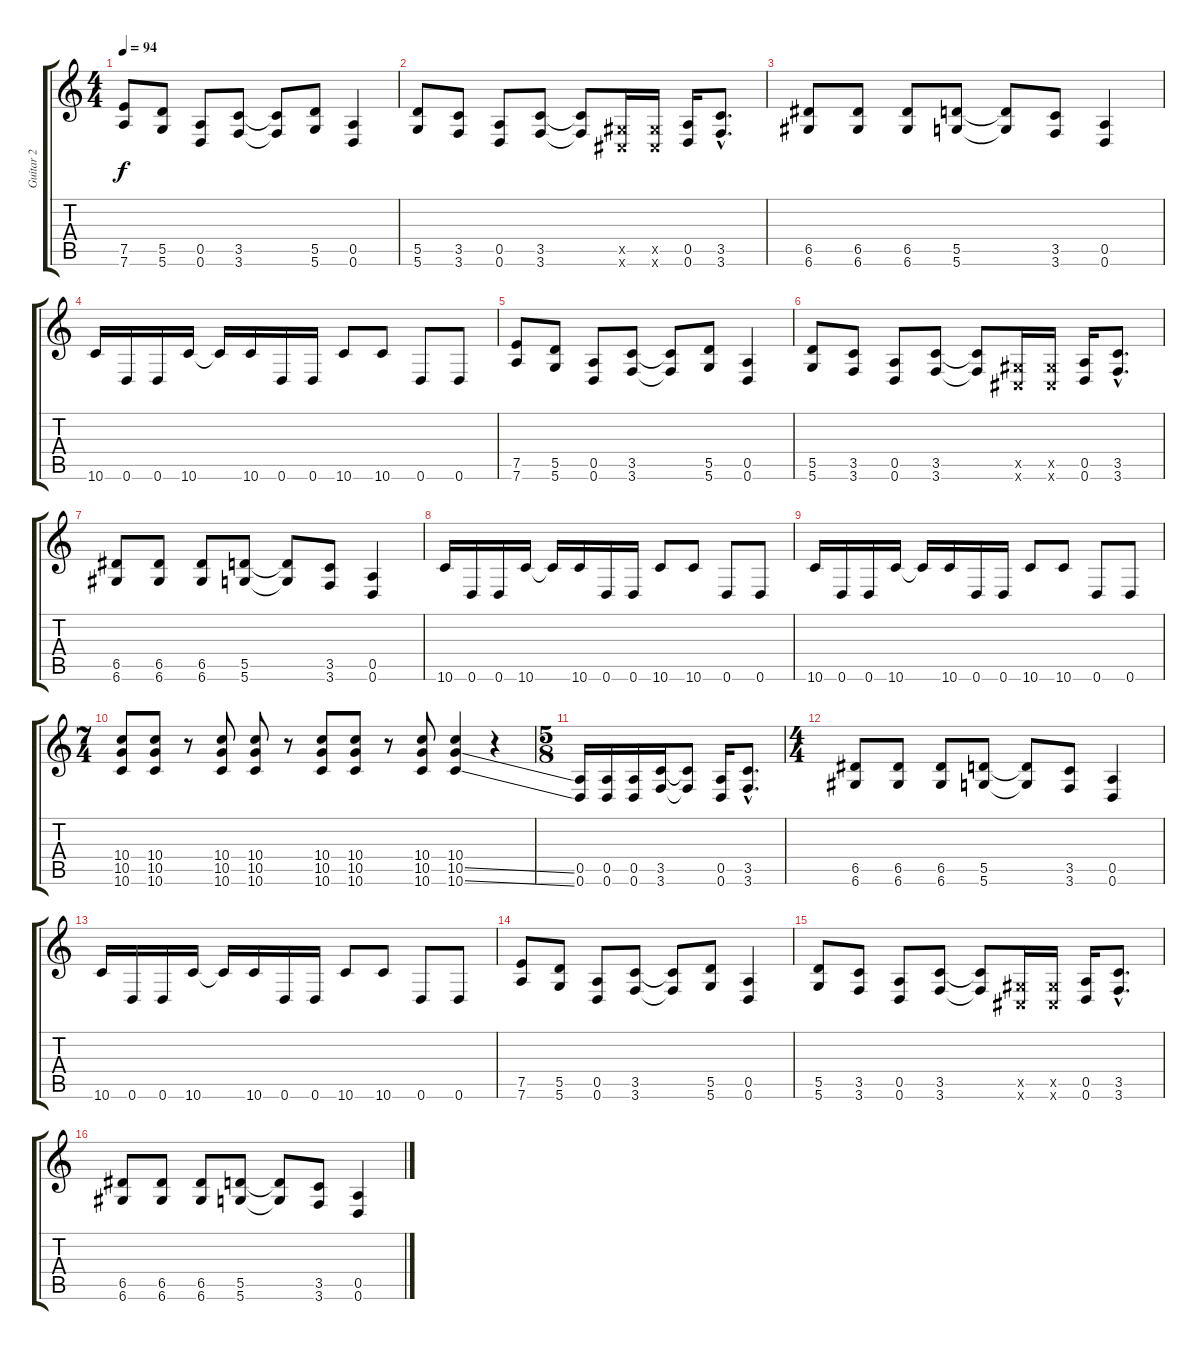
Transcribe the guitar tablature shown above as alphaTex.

\track ("Guitar 2" "Guitar 2") {instrument distortionguitar}
\staff {score tabs}
\tuning (E4 B3 G3 D3 A2 D2) {hide}
\ts (4 4)
\tempo 94
\clef g2
\ks c
(7.5 7.6).8{dy f} (5.5 5.6).8 (0.5 0.6).8 (3.5 3.6).8 (3.5{t} 3.6{t}).8 (5.5 5.6).8 (0.5 0.6).4 |
(5.5 5.6).8 (3.5 3.6).8 (0.5 0.6).8 (3.5 3.6).8 (3.5{t} 3.6{t}).8 (-1.5{x} -1.6{x}).16 (-1.5{x} -1.6{x}).16 (0.5 0.6).16 (3.5{hac} 3.6{hac}).8{d} |
(6.5 6.6).8 (6.5 6.6).8 (6.5 6.6).8 (5.5 5.6).8 (5.5{t} 5.6{t}).8 (3.5 3.6).8 (0.5 0.6).4 |
10.6.16 0.6.16 0.6.16 10.6.16 10.6{t}.16 10.6.16 0.6.16 0.6.16 10.6.8 10.6.8 0.6.8 0.6.8 |
(7.5 7.6).8 (5.5 5.6).8 (0.5 0.6).8 (3.5 3.6).8 (3.5{t} 3.6{t}).8 (5.5 5.6).8 (0.5 0.6).4 |
(5.5 5.6).8 (3.5 3.6).8 (0.5 0.6).8 (3.5 3.6).8 (3.5{t} 3.6{t}).8 (-1.5{x} -1.6{x}).16 (-1.5{x} -1.6{x}).16 (0.5 0.6).16 (3.5{hac} 3.6{hac}).8{d} |
(6.5 6.6).8 (6.5 6.6).8 (6.5 6.6).8 (5.5 5.6).8 (5.5{t} 5.6{t}).8 (3.5 3.6).8 (0.5 0.6).4 |
10.6.16 0.6.16 0.6.16 10.6.16 10.6{t}.16 10.6.16 0.6.16 0.6.16 10.6.8 10.6.8 0.6.8 0.6.8 |
10.6.16 0.6.16 0.6.16 10.6.16 10.6{t}.16 10.6.16 0.6.16 0.6.16 10.6.8 10.6.8 0.6.8 0.6.8 |
\ts (7 4)
(10.4 10.5 10.6).8 (10.4 10.5 10.6).8 r.8 (10.4 10.5 10.6).8 (10.4 10.5 10.6).8 r.8 (10.4 10.5 10.6).8 (10.4 10.5 10.6).8 r.8 (10.4 10.5 10.6).8 (10.4 10.5{ss} 10.6{ss}).4 r.4 |
\ts (5 8)
(0.5 0.6).16 (0.5 0.6).16 (0.5 0.6).16 (3.5 3.6).16 (3.5{t} 3.6{t}).8 (0.5 0.6).16 (3.5{hac} 3.6{hac}).8{d} |
\ts (4 4)
(6.5 6.6).8 (6.5 6.6).8 (6.5 6.6).8 (5.5 5.6).8 (5.5{t} 5.6{t}).8 (3.5 3.6).8 (0.5 0.6).4 |
10.6.16 0.6.16 0.6.16 10.6.16 10.6{t}.16 10.6.16 0.6.16 0.6.16 10.6.8 10.6.8 0.6.8 0.6.8 |
(7.5 7.6).8 (5.5 5.6).8 (0.5 0.6).8 (3.5 3.6).8 (3.5{t} 3.6{t}).8 (5.5 5.6).8 (0.5 0.6).4 |
(5.5 5.6).8 (3.5 3.6).8 (0.5 0.6).8 (3.5 3.6).8 (3.5{t} 3.6{t}).8 (-1.5{x} -1.6{x}).16 (-1.5{x} -1.6{x}).16 (0.5 0.6).16 (3.5{hac} 3.6{hac}).8{d} |
(6.5 6.6).8 (6.5 6.6).8 (6.5 6.6).8 (5.5 5.6).8 (5.5{t} 5.6{t}).8 (3.5 3.6).8 (0.5 0.6).4
